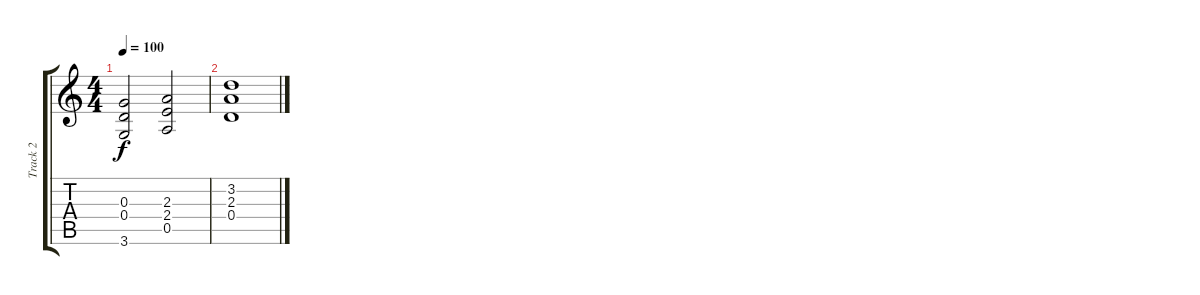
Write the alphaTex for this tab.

\track ("Track 2" "Track 2") {instrument distortionguitar}
\staff {score tabs}
\tuning (E4 B3 G3 D3 A2 E2) {hide}
\ts (4 4)
\tempo 100
\clef g2
\ks c
(0.3 0.4 3.6).2{dy f} (2.3 2.4 0.5).2 |
(3.2 2.3 0.4).1
